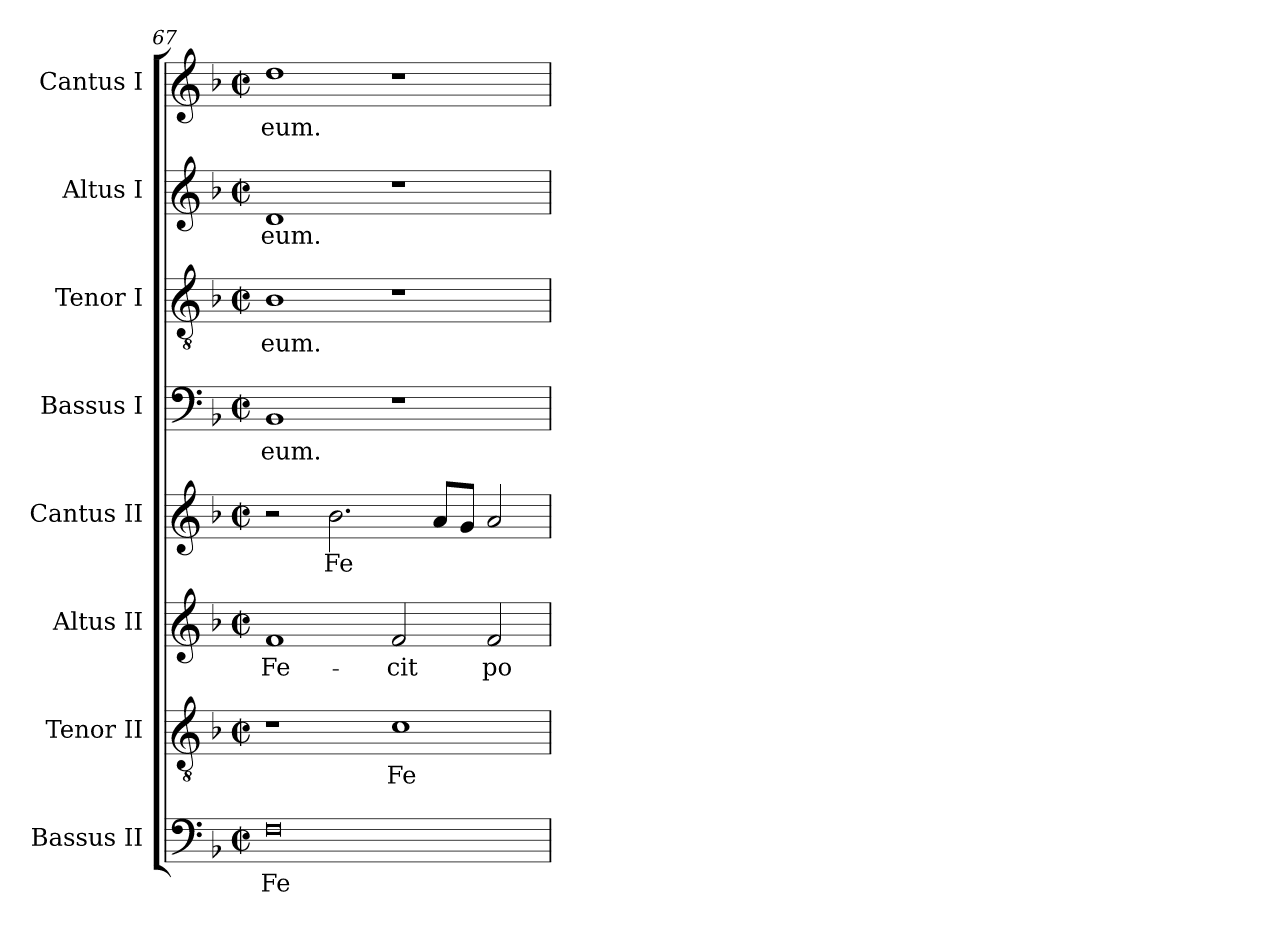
**kern	**text	**kern	**text	**kern	**text	**kern	**text	**kern	**text	**kern	**text	**kern	**text	**kern	**text
*part8	*part8	*part7	*part7	*part6	*part6	*part5	*part5	*part4	*part4	*part3	*part3	*part2	*part2	*part1	*part1
*staff8	*staff8	*staff7	*staff7	*staff6	*staff6	*staff5	*staff5	*staff4	*staff4	*staff3	*staff3	*staff2	*staff2	*staff1	*staff1
*I"Bassus II	*	*I"Tenor II	*	*I"Altus II	*	*I"Cantus II	*	*I"Bassus I	*	*I"Tenor I	*	*I"Altus I	*	*I"Cantus I	*
*clefF4	*	*clefGv2	*	*clefG2	*	*clefG2	*	*clefF4	*	*clefGv2	*	*clefG2	*	*clefG2	*
*k[b-]	*	*k[b-]	*	*k[b-]	*	*k[b-]	*	*k[b-]	*	*k[b-]	*	*k[b-]	*	*k[b-]	*
*F:	*	*F:	*	*F:	*	*F:	*	*F:	*	*F:	*	*F:	*	*F:	*
*M2/2	*	*M2/2	*	*M2/2	*	*M2/2	*	*M2/2	*	*M2/2	*	*M2/2	*	*M2/2	*
*met(c|)	*	*met(c|)	*	*met(c|)	*	*met(c|)	*	*met(c|)	*	*met(c|)	*	*met(c|)	*	*met(c|)	*
=67	=67	=67	=67	=67	=67	=67	=67	=67	=67	=67	=67	=67	=67	=67	=67
!	!LO:LY:b:cj	!	!	!	!LO:LY:b:cj	!	!	!	!LO:LY:b:cj	!	!LO:LY:b:cj	!	!LO:LY:b:cj	!	!LO:LY:b:cj
0F	Fe	1r	.	1f	Fe-	2r	.	1BB-	-eum.	1B-	eum.	1d	eum.	1dd	-eum.
!	!	!	!	!	!	!	!LO:LY:b:cj	!	!	!	!	!	!	!	!
.	.	.	.	.	.	2.b-\	Fe-	.	.	.	.	.	.	.	.
!	!	!	!LO:LY:b:cj	!	!LO:LY:b:cj	!	!	!	!	!	!	!	!	!	!
.	.	1c	Fe-	2f/	-cit	.	.	1r	.	1r	.	1r	.	1r	.
!	!	!	!	!	!	!	!LO:LY:b:cj	!	!	!	!	!	!	!	!
.	.	.	.	.	.	8a/L	--	.	.	.	.	.	.	.	.
!	!	!	!	!	!	!	!LO:LY:b:cj	!	!	!	!	!	!	!	!
.	.	.	.	.	.	8g/J	--	.	.	.	.	.	.	.	.
!	!	!	!	!	!LO:LY:b:cj	!	!LO:LY:b:cj	!	!	!	!	!	!	!	!
.	.	.	.	2f/	po-	2a/	--	.	.	.	.	.	.	.	.
=	=	=	=	=	=	=	=	=	=	=	=	=	=	=	=
*-	*-	*-	*-	*-	*-	*-	*-	*-	*-	*-	*-	*-	*-	*-	*-
